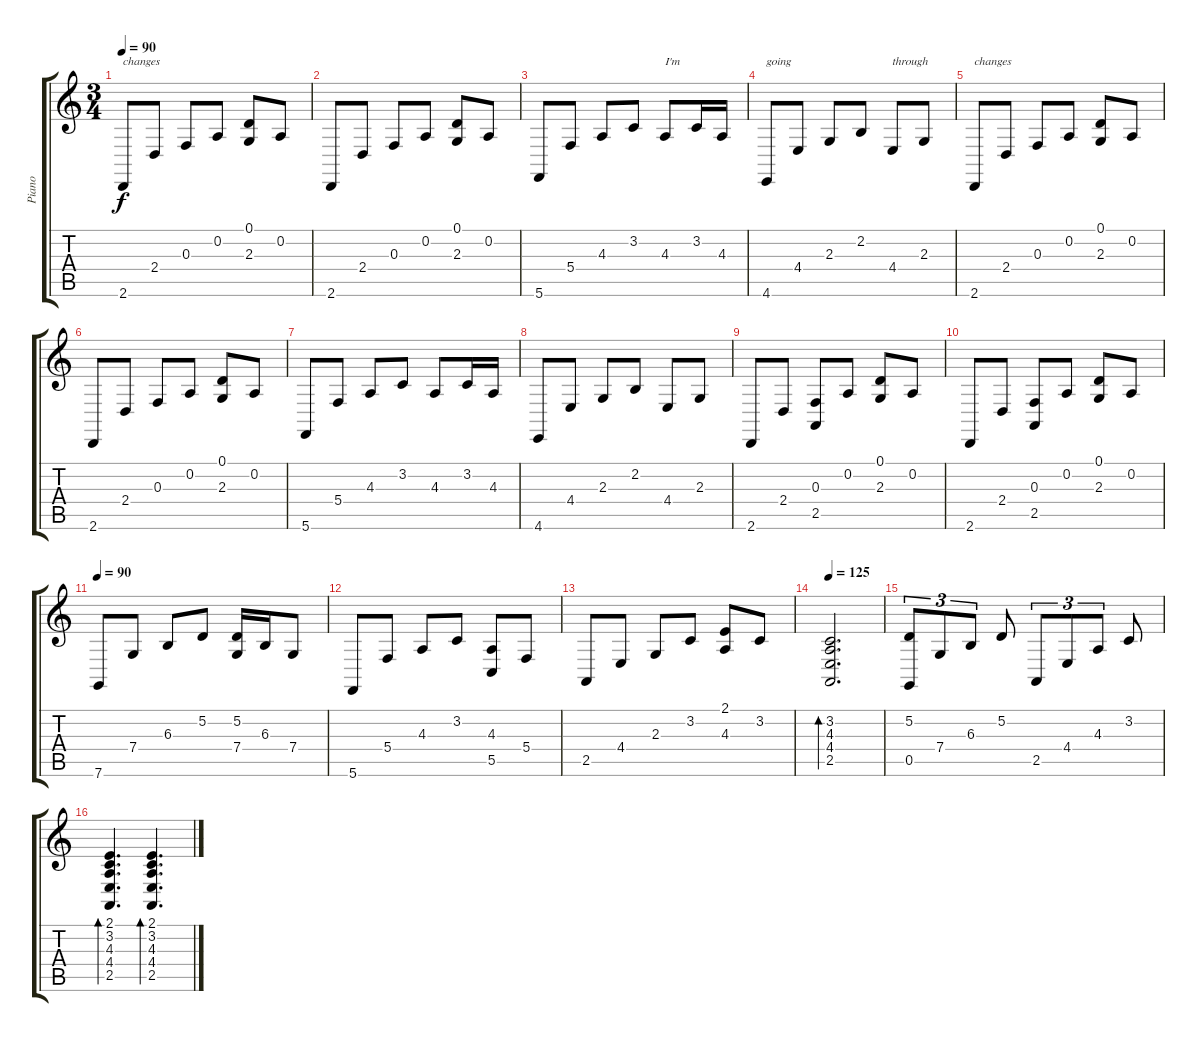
\track ("Piano" "Piano") {instrument acousticgrandpiano}
\staff {score tabs}
\tuning (D4 A3 F3 C3 G2 C2) {hide}
\ts (3 4)
\tempo 90
\clef g2
\ks c
2.6.8{txt "changes" dy f} 2.4.8 0.3.8 0.2.8 (0.1 2.3).8 0.2.8 |
2.6.8 2.4.8 0.3.8 0.2.8 (0.1 2.3).8 0.2.8 |
5.6.8 5.4.8 4.3.8 3.2.8 4.3.8{txt "I'm"} 3.2.16 4.3.16 |
4.6.8{txt "going"} 4.4.8 2.3.8 2.2.8 4.4.8{txt "through"} 2.3.8 |
2.6.8{txt "changes"} 2.4.8 0.3.8 0.2.8 (0.1 2.3).8 0.2.8 |
2.6.8 2.4.8 0.3.8 0.2.8 (0.1 2.3).8 0.2.8 |
5.6.8 5.4.8 4.3.8 3.2.8 4.3.8 3.2.16 4.3.16 |
4.6.8 4.4.8 2.3.8 2.2.8 4.4.8 2.3.8 |
2.6.8 2.4.8 (0.3 2.5).8 0.2.8 (0.1 2.3).8 0.2.8 |
2.6.8 2.4.8 (0.3 2.5).8 0.2.8 (0.1 2.3).8 0.2.8 |
\tempo 90
7.6.8 7.4.8 6.3.8 5.2.8 (5.2 7.4).16 6.3.16 7.4.8 |
5.6.8 5.4.8 4.3.8 3.2.8 (4.3 5.5).8 5.4.8 |
2.5.8 4.4.8 2.3.8 3.2.8 (2.1 4.3).8 3.2.8 |
\tempo 125
(3.2 4.3 4.4 2.5).2{d bd 120} |
(5.2 0.5).8{tu (3 2)} 7.4.8{tu (3 2)} 6.3.8{tu (3 2)} 5.2.8 2.5.8{tu (3 2)} 4.4.8{tu (3 2)} 4.3.8{tu (3 2)} 3.2.8 |
(2.1 3.2 4.3 4.4 2.5).4{d bd 120} (2.1 3.2 4.3 4.4 2.5).4{d bd 120}
